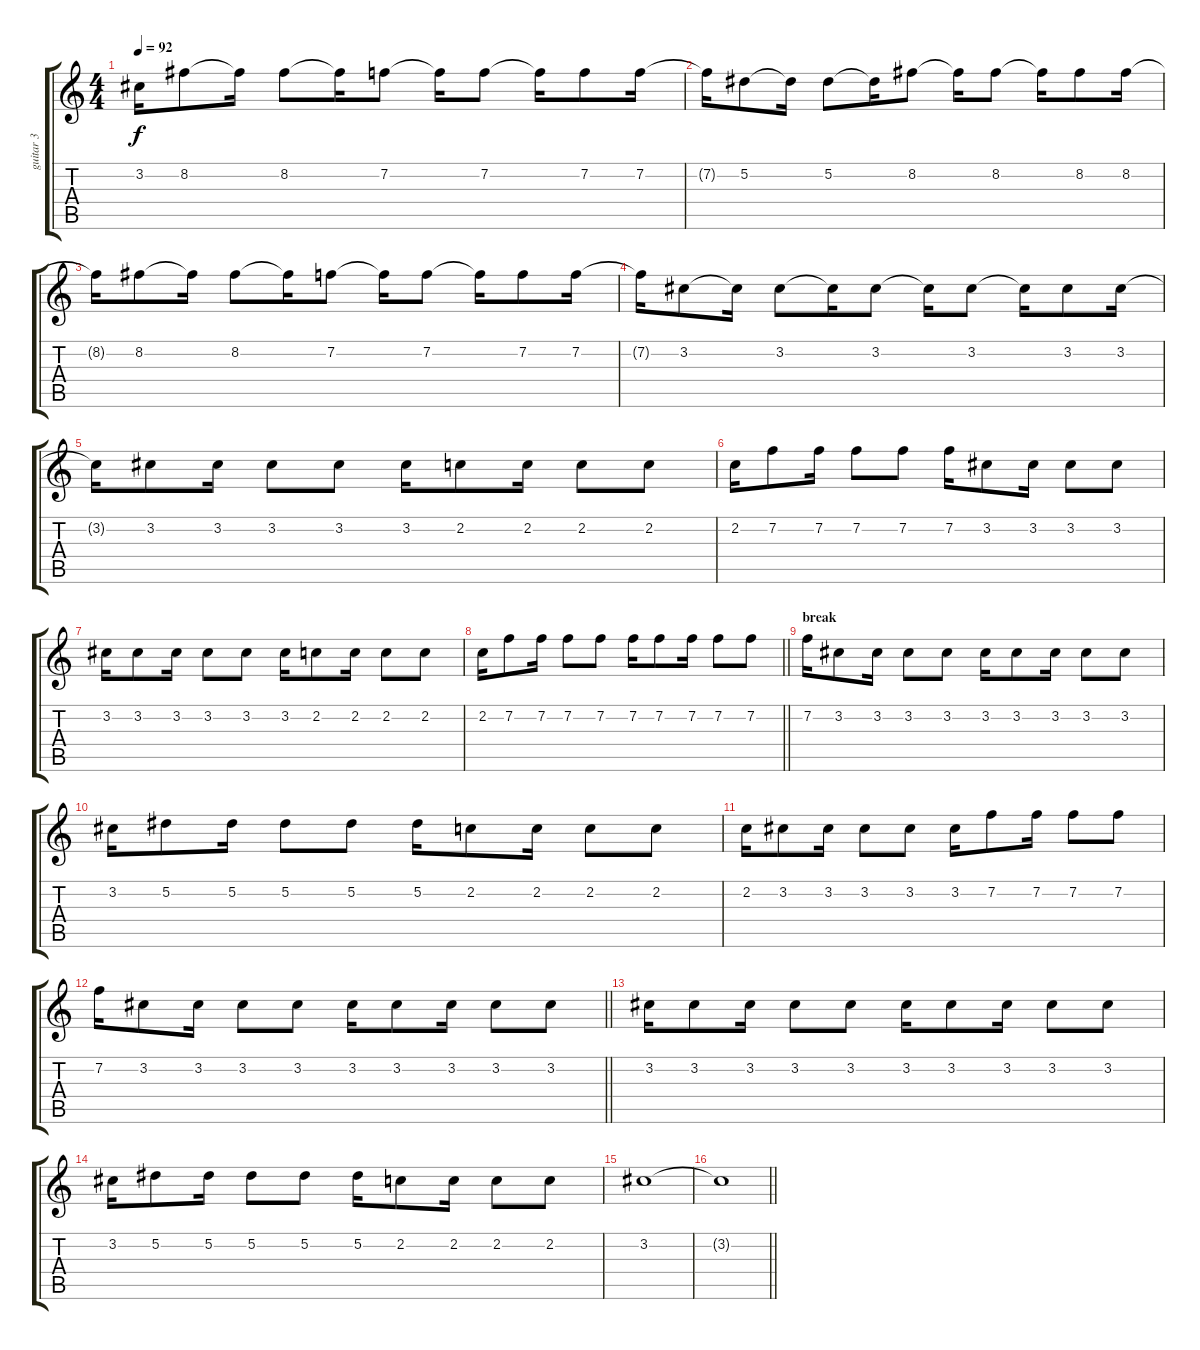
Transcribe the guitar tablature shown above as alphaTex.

\track ("guitar 3" "guitar 3") {instrument electricguitarjazz}
\staff {score tabs}
\tuning (Eb4 Bb3 Gb3 Db3 Ab2 Eb2) {hide}
\ts (4 4)
\tempo 92
\clef g2
\ks c
3.2{t}.16{dy f} 8.2.8 8.2{t}.16 8.2.8 8.2{t}.16 7.2.8 7.2{t}.16 7.2.8 7.2{t}.16 7.2.8 7.2.16 |
7.2{t}.16 5.2.8 5.2{t}.16 5.2.8 5.2{t}.16 8.2.8 8.2{t}.16 8.2.8 8.2{t}.16 8.2.8 8.2.16 |
8.2{t}.16 8.2.8 8.2{t}.16 8.2.8 8.2{t}.16 7.2.8 7.2{t}.16 7.2.8 7.2{t}.16 7.2.8 7.2.16 |
7.2{t}.16 3.2.8 3.2{t}.16 3.2.8 3.2{t}.16 3.2.8 3.2{t}.16 3.2.8 3.2{t}.16 3.2.8 3.2.16 |
3.2{t}.16 3.2.8 3.2.16 3.2.8 3.2.8 3.2.16 2.2.8 2.2.16 2.2.8 2.2.8 |
2.2.16 7.2.8 7.2.16 7.2.8 7.2.8 7.2.16 3.2.8 3.2.16 3.2.8 3.2.8 |
3.2.16 3.2.8 3.2.16 3.2.8 3.2.8 3.2.16 2.2.8 2.2.16 2.2.8 2.2.8 |
\barLineRight lightlight
2.2.16 7.2.8 7.2.16 7.2.8 7.2.8 7.2.16 7.2.8 7.2.16 7.2.8 7.2.8 |
\section ("" "break")
7.2.16 3.2.8 3.2.16 3.2.8 3.2.8 3.2.16 3.2.8 3.2.16 3.2.8 3.2.8 |
3.2.16 5.2.8 5.2.16 5.2.8 5.2.8 5.2.16 2.2.8 2.2.16 2.2.8 2.2.8 |
2.2.16 3.2.8 3.2.16 3.2.8 3.2.8 3.2.16 7.2.8 7.2.16 7.2.8 7.2.8 |
\barLineRight lightlight
7.2.16 3.2.8 3.2.16 3.2.8 3.2.8 3.2.16 3.2.8 3.2.16 3.2.8 3.2.8 |
3.2.16 3.2.8 3.2.16 3.2.8 3.2.8 3.2.16 3.2.8 3.2.16 3.2.8 3.2.8 |
3.2.16 5.2.8 5.2.16 5.2.8 5.2.8 5.2.16 2.2.8 2.2.16 2.2.8 2.2.8 |
3.2.1 |
\barLineRight lightlight
3.2{t}.1
